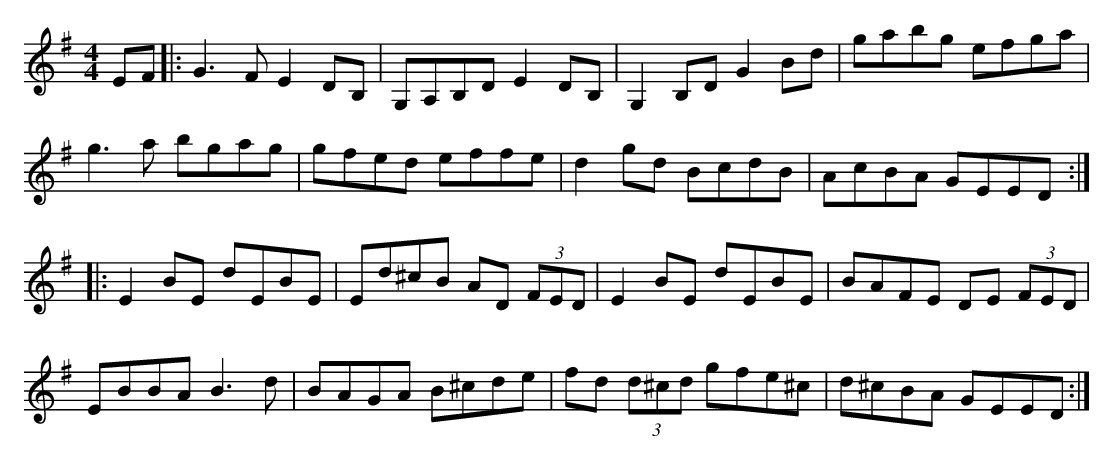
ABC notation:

X:1
M:4/4
K:G
EF|:G3F E2DB,|G,A,B,D E2 DB,|G,2 B,D G2 Bd|gabg efga|
g3a bgag|gfed effe|d2 gd BcdB|AcBA GEED:|
|:E2BE dEBE|Ed^cB AD (3FED|E2 BE dEBE|BAFE DE (3FED|
EBBA B3d|BAGA B^cde|fd (3d^cd gfe^c|d^cBA GEED:|
